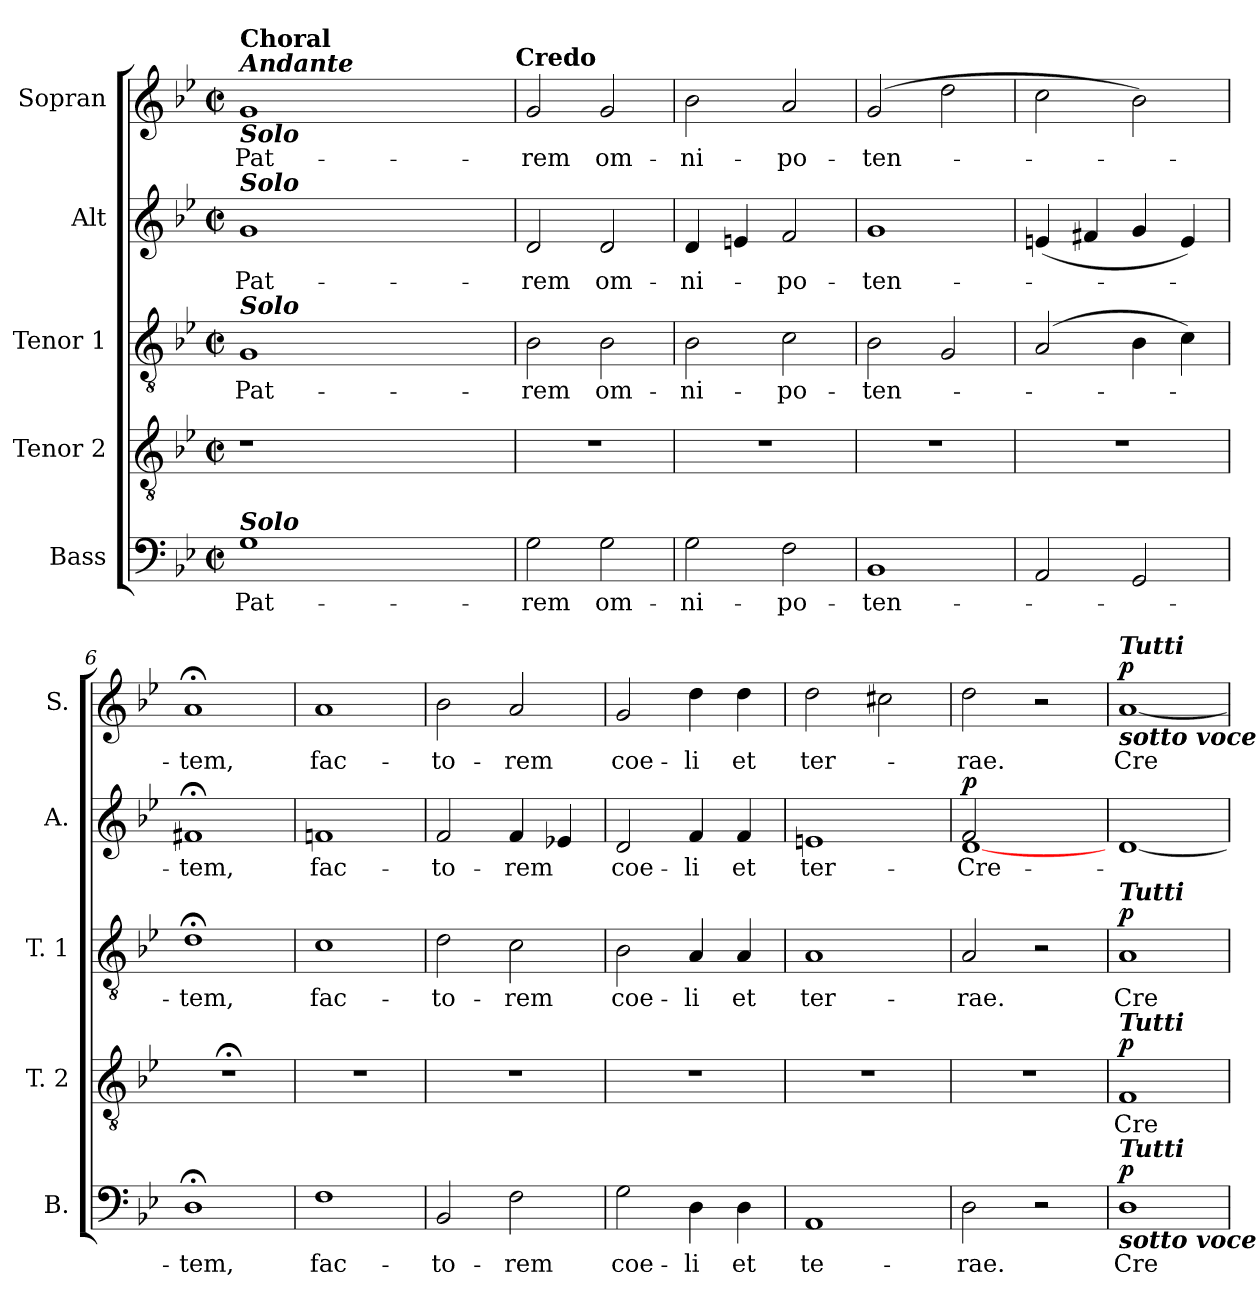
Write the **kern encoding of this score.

**kern	**text	**dynam	**kern	**text	**dynam	**kern	**text	**dynam	**kern	**text	**dynam	**kern	**text	**dynam
*part5	*part5	*part5	*part4	*part4	*part4	*part3	*part3	*part3	*part2	*part2	*part2	*part1	*part1	*part1
*staff5	*staff5	*staff5	*staff4	*staff4	*staff4	*staff3	*staff3	*staff3	*staff2	*staff2	*staff2	*staff1	*staff1	*staff1
*I"Bass	*	*	*I"Tenor 2	*	*	*I"Tenor 1	*	*	*I"Alt	*	*	*I"Sopran	*	*
*I'B.	*	*	*I'T. 2	*	*	*I'T. 1	*	*	*I'A.	*	*	*I'S.	*	*
*clefF4	*	*	*clefGv2	*	*	*clefGv2	*	*	*clefG2	*	*	*clefG2	*	*
*k[b-e-]	*	*	*k[b-e-]	*	*	*k[b-e-]	*	*	*k[b-e-]	*	*	*k[b-e-]	*	*
*B-:	*	*	*B-:	*	*	*B-:	*	*	*B-:	*	*	*B-:	*	*
*M2/2	*	*	*M2/2	*	*	*M2/2	*	*	*M2/2	*	*	*M2/2	*	*
*met(c|)	*	*	*met(c|)	*	*	*met(c|)	*	*	*met(c|)	*	*	*met(c|)	*	*
=1	=1	=1	=1	=1	=1	=1	=1	=1	=1	=1	=1	=1	=1	=1
!	!	!	!	!	!	!	!	!	!	!	!	!LO:TX:a:Bi:t=Andante	!	!
!	!	!	!	!	!	!	!	!	!	!	!	!LO:TX:b:Bi:t=Solo	!	!
!	!	!	!	!	!	!	!	!	!	!	!	!LO:TX:a:B:t=Choral	!	!
!	!	!	!	!	!	!	!	!	!LO:TX:a:Bi:t=Solo	!	!	!	!	!
!	!	!	!	!	!	!LO:TX:a:Bi:t=Solo	!	!	!	!	!	!	!	!
!LO:TX:a:Bi:t=Solo	!	!	!	!	!	!	!	!	!	!	!	!	!	!
!	!LO:LY:b	!	!	!	!	!	!LO:LY:b	!	!	!LO:LY:b	!	!	!LO:LY:b	!
1G	Pat-	.	1r	.	.	1G	Pat-	.	1g	Pat-	.	1g	Pat-	.
1...ryy	.	.	1...ryy	.	.	1...ryy	.	.	1...ryy	.	.	1...ryy	.	.
!	!	!	!	!	!	!	!	!	!	!	!	!LO:TX:a:B:t=Credo	!	!
=2	=2	=2	=2	=2	=2	=2	=2	=2	=2	=2	=2	=2	=2	=2
!	!LO:LY:b	!	!	!	!	!	!LO:LY:b	!	!	!LO:LY:b	!	!	!LO:LY:b	!
2G\	-rem	.	1r	.	.	2B-\	-rem	.	2d/	-rem	.	2g/	-rem	.
!	!LO:LY:b	!	!	!	!	!	!LO:LY:b	!	!	!LO:LY:b	!	!	!LO:LY:b	!
2G\	om-	.	.	.	.	2B-\	om-	.	2d/	om-	.	2g/	om-	.
=3	=3	=3	=3	=3	=3	=3	=3	=3	=3	=3	=3	=3	=3	=3
!	!LO:LY:b	!	!	!	!	!	!LO:LY:b	!	!	!LO:LY:b	!	!	!LO:LY:b	!
2G\	-ni-	.	1r	.	.	2B-\	-ni-	.	4d/	-ni-	.	2b-\	-ni-	.
.	.	.	.	.	.	.	.	.	4en/	.	.	.	.	.
!	!LO:LY:b	!	!	!	!	!	!LO:LY:b	!	!	!LO:LY:b	!	!	!LO:LY:b	!
2F\	-po-	.	.	.	.	2c\	-po-	.	2f/	-po-	.	2a/	-po-	.
=4	=4	=4	=4	=4	=4	=4	=4	=4	=4	=4	=4	=4	=4	=4
!	!LO:LY:b	!	!	!	!	!	!LO:LY:b	!	!	!LO:LY:b	!	!	!LO:LY:b	!
1BB-	-ten-	.	1r	.	.	2B-\	-ten-	.	1g	-ten-	.	(2g/	-ten-	.
.	.	.	.	.	.	2G/	.	.	.	.	.	2dd\	.	.
=5	=5	=5	=5	=5	=5	=5	=5	=5	=5	=5	=5	=5	=5	=5
2AA/	.	.	1r	.	.	(2A/	.	.	(<4en/	.	.	2cc\	.	.
.	.	.	.	.	.	.	.	.	4f#X/	.	.	.	.	.
2GG/	.	.	.	.	.	4B-\	.	.	4g/	.	.	2b-\)	.	.
.	.	.	.	.	.	4c\)	.	.	4e/)	.	.	.	.	.
=6	=6	=6	=6	=6	=6	=6	=6	=6	=6	=6	=6	=6	=6	=6
!	!LO:LY:b	!	!	!	!	!	!LO:LY:b	!	!	!LO:LY:b	!	!	!LO:LY:b	!
1D;<	-tem,	.	1r;<	.	.	1d;<	-tem,	.	1f#X;<	-tem,	.	1a;<	-tem,	.
!!LO:LB:g=z
=7	=7	=7	=7	=7	=7	=7	=7	=7	=7	=7	=7	=7	=7	=7
!	!LO:LY:b	!	!	!	!	!	!LO:LY:b	!	!	!LO:LY:b	!	!	!LO:LY:b	!
1F	fac-	.	1r	.	.	1c	fac-	.	1fn	fac-	.	1a	fac-	.
=8	=8	=8	=8	=8	=8	=8	=8	=8	=8	=8	=8	=8	=8	=8
!	!LO:LY:b	!	!	!	!	!	!LO:LY:b	!	!	!LO:LY:b	!	!	!LO:LY:b	!
2BB-/	-to-	.	1r	.	.	2d\	-to-	.	2f/	-to-	.	2b-\	-to-	.
!	!LO:LY:b	!	!	!	!	!	!LO:LY:b	!	!	!LO:LY:b	!	!	!LO:LY:b	!
2F\	-rem	.	.	.	.	2c\	-rem	.	4f/	-rem	.	2a/	-rem	.
.	.	.	.	.	.	.	.	.	4e-X/	.	.	.	.	.
=9	=9	=9	=9	=9	=9	=9	=9	=9	=9	=9	=9	=9	=9	=9
!	!LO:LY:b	!	!	!	!	!	!LO:LY:b	!	!	!LO:LY:b	!	!	!LO:LY:b	!
2G\	coe-	.	1r	.	.	2B-\	coe-	.	2d/	coe-	.	2g/	coe-	.
!	!LO:LY:b	!	!	!	!	!	!LO:LY:b	!	!	!LO:LY:b	!	!	!LO:LY:b	!
4D\	-li	.	.	.	.	4A/	-li	.	4f/	-li	.	4dd\	-li	.
!	!LO:LY:b	!	!	!	!	!	!LO:LY:b	!	!	!LO:LY:b	!	!	!LO:LY:b	!
4D\	et	.	.	.	.	4A/	et	.	4f/	et	.	4dd\	et	.
=10	=10	=10	=10	=10	=10	=10	=10	=10	=10	=10	=10	=10	=10	=10
!	!LO:LY:b	!	!	!	!	!	!LO:LY:b	!	!	!LO:LY:b	!	!	!LO:LY:b	!
1AA	te-	.	1r	.	.	1A	ter-	.	1en	ter-	.	2dd\	ter-	.
.	.	.	.	.	.	.	.	.	.	.	.	2cc#X\	.	.
=11	=11	=11	=11	=11	=11	=11	=11	=11	=11	=11	=11	=11	=11	=11
!	!	!	!	!	!	!	!	!	!LO:TX:a:t=rae.	!	!	!	!	!
!	!	!	!	!	!	!	!	!	!LO:TX:a:Bi:t=Tutti	!	!	!	!	!
!	!LO:LY:b	!	!	!	!	!	!LO:LY:b	!	!	!LO:LY:b	!LO:DY:b	!	!LO:LY:b	!
*	*	*	*	*	*	*	*	*	*^	*	*	*	*	*
2D\	-rae.	.	1r	.	.	2A/	-rae.	.	2f/	[<1d	-Cre-	p	2dd\	-rae.	.
2r	.	.	.	.	.	2r	.	.	2ryy	.	.	.	2r	.	.
*	*	*	*	*	*	*	*	*	*v	*v	*	*	*	*	*
=12	=12	=12	=12	=12	=12	=12	=12	=12	=12	=12	=12	=12	=12	=12
!	!	!	!	!	!	!	!	!	!	!	!	!LO:TX:a:Bi:t=Tutti	!	!
!	!	!	!	!	!	!	!	!	!	!	!	!LO:TX:b:Bi:t=sotto voce	!	!
!	!	!	!	!	!	!LO:TX:a:Bi:t=Tutti	!	!	!	!	!	!	!	!
!	!	!	!LO:TX:a:Bi:t=Tutti	!	!	!	!	!	!	!	!	!	!	!
!LO:TX:a:Bi:t=Tutti	!	!	!	!	!	!	!	!	!	!	!	!	!	!
!LO:TX:b:Bi:t=sotto voce	!	!	!	!	!	!	!	!	!	!	!	!	!	!
!	!LO:LY:b	!LO:DY:a	!	!LO:LY:b	!LO:DY:a	!	!LO:LY:b	!LO:DY:a	!	!	!	!	!LO:LY:b	!LO:DY:a
1D	Cre-	p	1F	Cre-	p	1A	Cre-	p	[1d	.	.	[1a	Cre-	p
=	=	=	=	=	=	=	=	=	=	=	=	=	=	=
*-	*-	*-	*-	*-	*-	*-	*-	*-	*-	*-	*-	*-	*-	*-
